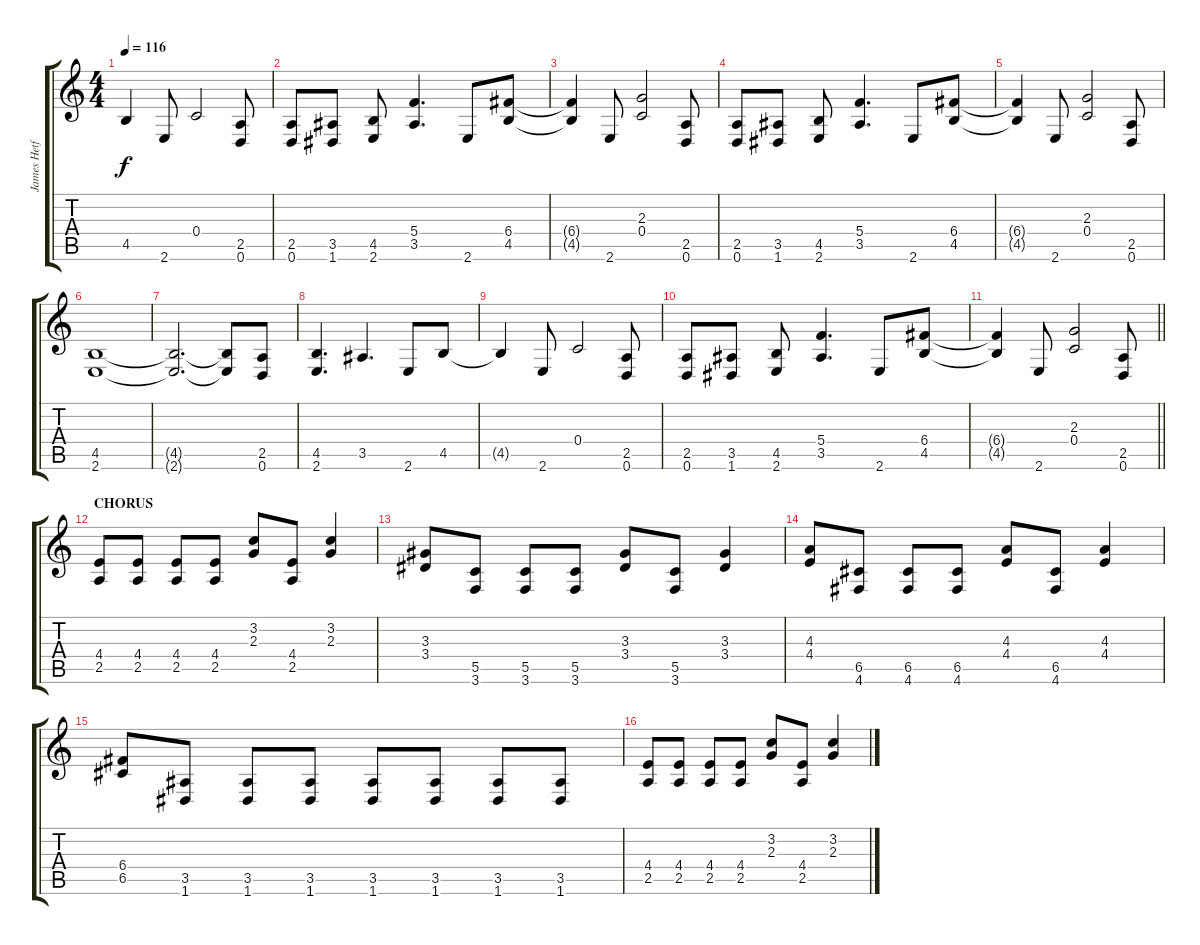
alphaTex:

\track ("James Hetfeild (Rhythm)" "James Hetf") {instrument overdrivenguitar}
\staff {score tabs}
\tuning (D4 A3 F3 C3 G2 D2) {hide}
\ts (4 4)
\tempo 116
\clef g2
\ks c
4.5{t}.4{dy f} 2.6.8 0.4.2 (2.5 0.6).8{volume 13 instrument overdrivenguitar} |
(2.5 0.6).8 (3.5 1.6).8 (4.5 2.6).8 (5.4 3.5).4{d} 2.6.8 (6.4 4.5).8 |
(6.4{t} 4.5{t}).4 2.6.8 (2.3 0.4).2 (2.5 0.6).8 |
(2.5 0.6).8 (3.5 1.6).8 (4.5 2.6).8 (5.4 3.5).4{d} 2.6.8 (6.4 4.5).8 |
(6.4{t} 4.5{t}).4 2.6.8 (2.3 0.4).2 (2.5 0.6).8{volume 12 instrument acousticguitarsteel} |
(4.5 2.6).1 |
(4.5{t} 2.6{t}).2{d} (4.5{t} 2.6{t}).8 (2.5 0.6).8 |
(4.5 2.6).4{d} 3.5.4{d} 2.6.8 4.5.8 |
4.5{t}.4 2.6.8 0.4.2 (2.5 0.6).8{volume 13 instrument overdrivenguitar} |
(2.5 0.6).8 (3.5 1.6).8 (4.5 2.6).8 (5.4 3.5).4{d} 2.6.8 (6.4 4.5).8 |
\barLineRight lightlight
(6.4{t} 4.5{t}).4 2.6.8 (2.3 0.4).2 (2.5 0.6).8 |
\section ("" "CHORUS")
(4.4 2.5).8 (4.4 2.5).8 (4.4 2.5).8 (4.4 2.5).8 (3.2 2.3).8 (4.4 2.5).8 (3.2 2.3).4 |
(3.3 3.4).8 (5.5 3.6).8 (5.5 3.6).8 (5.5 3.6).8 (3.3 3.4).8 (5.5 3.6).8 (3.3 3.4).4 |
(4.3 4.4).8 (6.5 4.6).8 (6.5 4.6).8 (6.5 4.6).8 (4.3 4.4).8 (6.5 4.6).8 (4.3 4.4).4 |
(6.4 6.5).8 (3.5 1.6).8 (3.5 1.6).8 (3.5 1.6).8 (3.5 1.6).8 (3.5 1.6).8 (3.5 1.6).8 (3.5 1.6).8 |
(4.4 2.5).8 (4.4 2.5).8 (4.4 2.5).8 (4.4 2.5).8 (3.2 2.3).8 (4.4 2.5).8 (3.2 2.3).4
